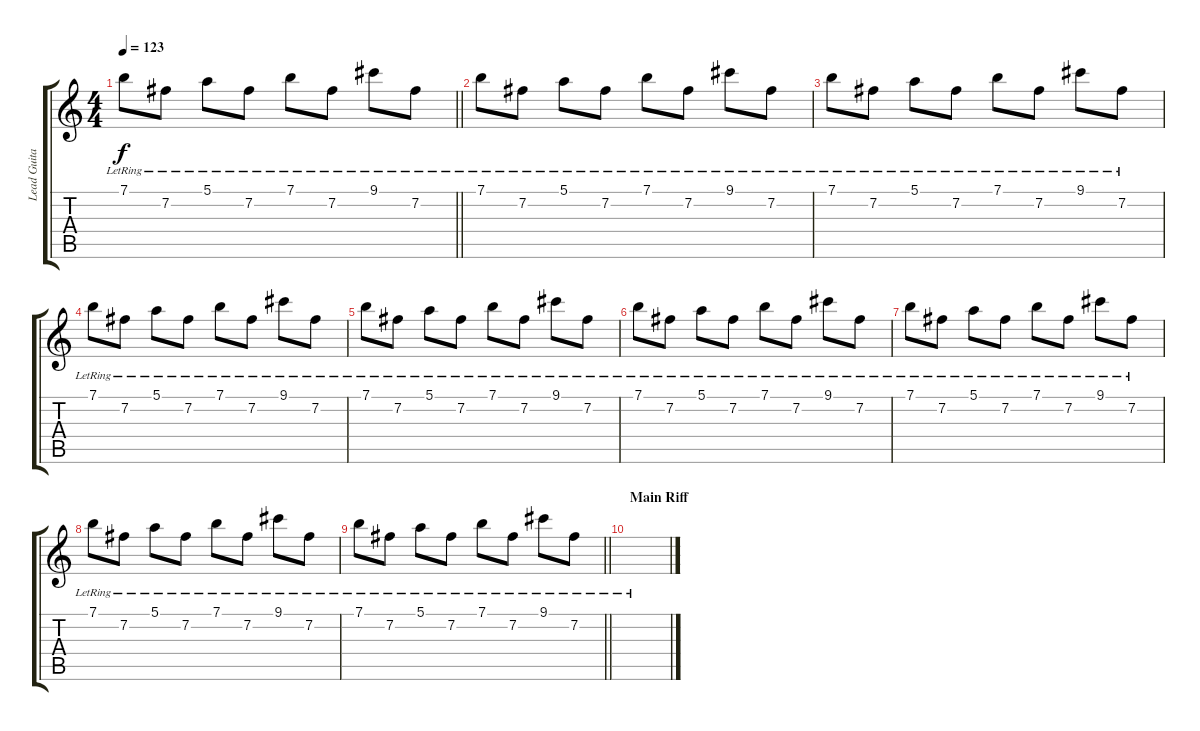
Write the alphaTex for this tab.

\track ("Lead Guitar" "Lead Guita") {instrument electricguitarjazz}
\staff {score tabs}
\tuning (E4 B3 G3 D3 A2 D2) {hide}
\ts (4 4)
\tempo 123
\clef g2
\barLineRight lightlight
\ks c
7.1{lr}.8{dy f} 7.2{lr}.8 5.1{lr}.8 7.2{lr}.8 7.1{lr}.8 7.2{lr}.8 9.1{lr}.8 7.2{lr}.8 |
\section ("" "")
7.1{lr}.8 7.2{lr}.8 5.1{lr}.8 7.2{lr}.8 7.1{lr}.8 7.2{lr}.8 9.1{lr}.8 7.2{lr}.8 |
7.1{lr}.8 7.2{lr}.8 5.1{lr}.8 7.2{lr}.8 7.1{lr}.8 7.2{lr}.8 9.1{lr}.8 7.2{lr}.8 |
7.1{lr}.8 7.2{lr}.8 5.1{lr}.8 7.2{lr}.8 7.1{lr}.8 7.2{lr}.8 9.1{lr}.8 7.2{lr}.8 |
7.1{lr}.8 7.2{lr}.8 5.1{lr}.8 7.2{lr}.8 7.1{lr}.8 7.2{lr}.8 9.1{lr}.8 7.2{lr}.8 |
7.1{lr}.8 7.2{lr}.8 5.1{lr}.8 7.2{lr}.8 7.1{lr}.8 7.2{lr}.8 9.1{lr}.8 7.2{lr}.8 |
7.1{lr}.8 7.2{lr}.8 5.1{lr}.8 7.2{lr}.8 7.1{lr}.8 7.2{lr}.8 9.1{lr}.8 7.2{lr}.8 |
7.1{lr}.8 7.2{lr}.8 5.1{lr}.8 7.2{lr}.8 7.1{lr}.8 7.2{lr}.8 9.1{lr}.8 7.2{lr}.8 |
\barLineRight lightlight
7.1{lr}.8 7.2{lr}.8 5.1{lr}.8 7.2{lr}.8 7.1{lr}.8 7.2{lr}.8 9.1{lr}.8 7.2{lr}.8 |
\section ("" "Main Riff")
